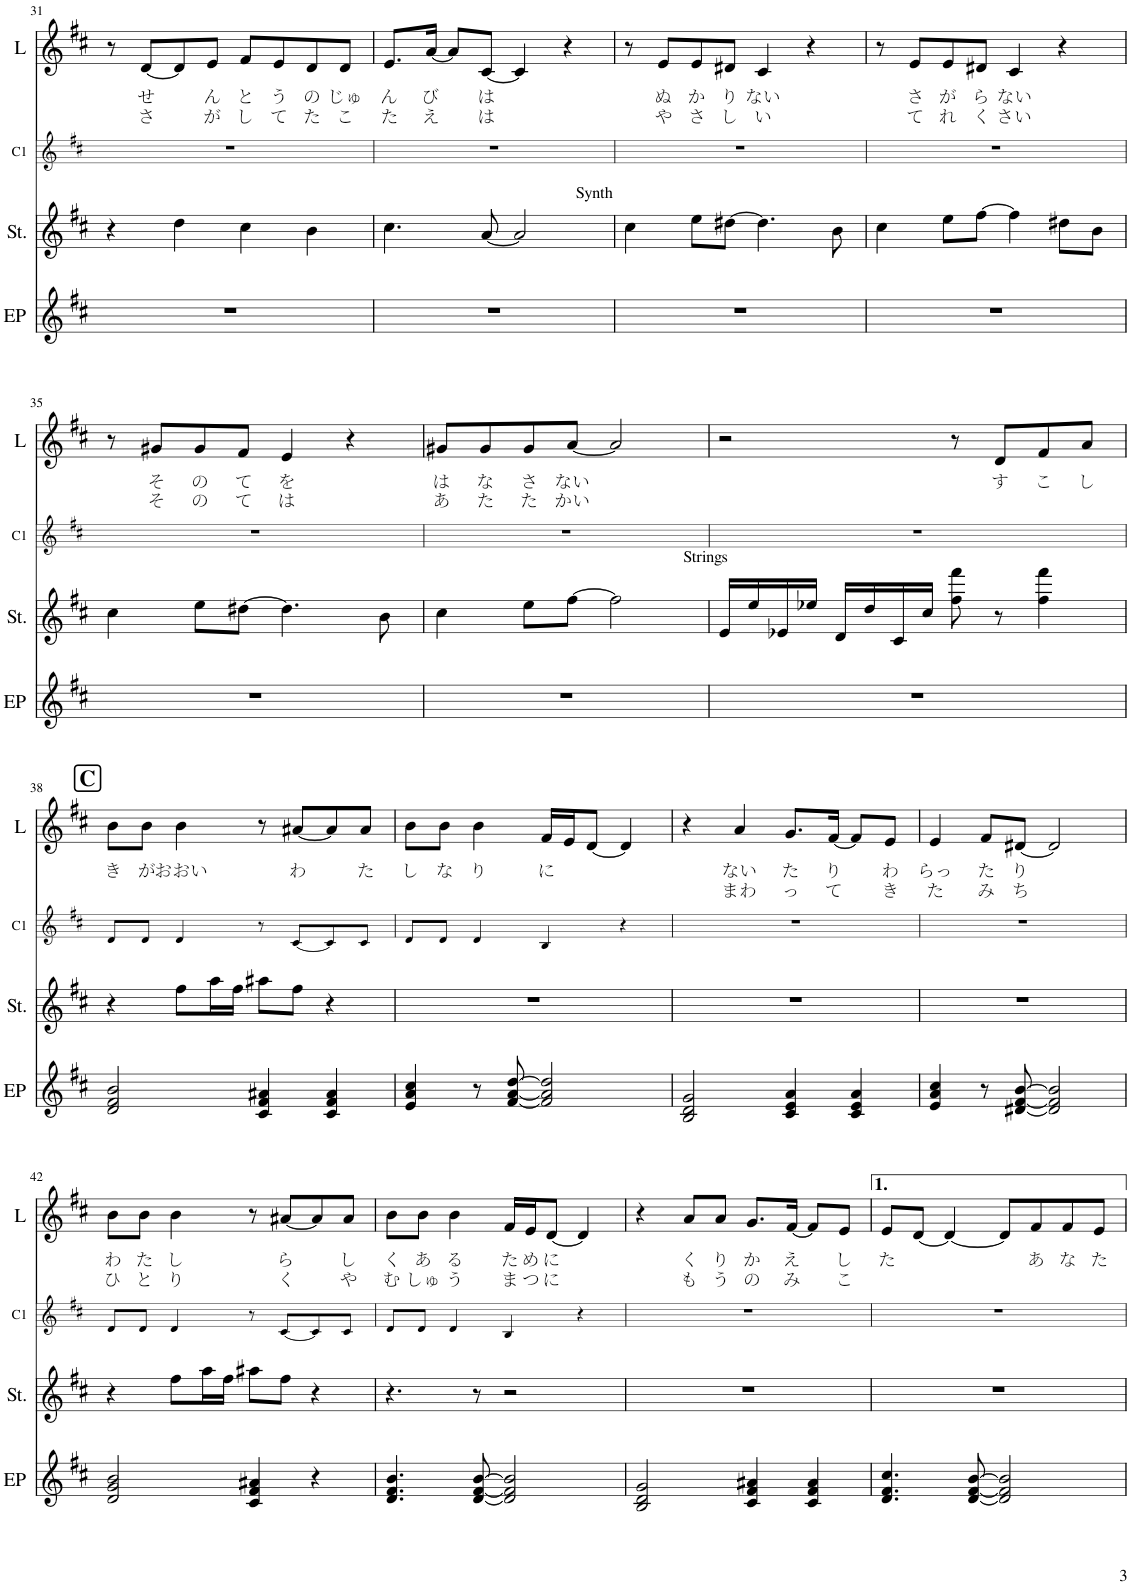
**kern	**kern	**kern	**kern	**text	**text
*part4	*part3	*part2	*part1	*part1	*part1
*staff4	*staff3	*staff2	*staff1	*staff1	*staff1
*I"EP	*I"Strings	*I"Chorus 1	*I"Lead	*	*
*I'EP	*I'St.	*I'C1	*I'L	*	*
!!LO:PB:g=z
*clefG2	*clefG2	*clefG2	*clefG2	*	*
*	*	*Trd5c9	*Trd5c9	*	*
*k[f#c#]	*k[f#c#]	*k[f#c#]	*k[f#c#]	*	*
*M4/4	*M4/4	*M4/4	*M4/4	*	*
=31	=31	=31	=31	=31	=31
1r	4r	1r	8r	.	.
!	!	!	!	!LO:LY:b	!LO:LY:b
.	.	.	[8d/L	せ	さ
.	4dd\	.	8d/]	.	.
!	!	!	!	!LO:LY:b	!LO:LY:b
.	.	.	8e/J	ん	が
!	!	!	!	!LO:LY:b	!LO:LY:b
.	4cc#\	.	8f#/L	と	し
!	!	!	!	!LO:LY:b	!LO:LY:b
.	.	.	8e/	う	て
!	!	!	!	!LO:LY:b	!LO:LY:b
.	4b\	.	8d/	の	た
!	!	!	!	!LO:LY:b	!LO:LY:b
.	.	.	8d/J	じゅ	こ
=32	=32	=32	=32	=32	=32
!	!	!	!	!LO:LY:b	!LO:LY:b
1r	4.cc#\	1r	8.e/L	ん	た
!	!	!	!	!LO:LY:b	!LO:LY:b
.	.	.	[16a/Jk	び	え
.	.	.	8a/L]	.	.
!	!	!	!	!LO:LY:b	!LO:LY:b
.	[8a/	.	[8c#/J	は	は
.	2a/]	.	4c#/]	.	.
.	.	.	4r	.	.
=33	=33	=33	=33	=33	=33
!	!LO:TX:a:t=Synth	!	!	!	!
1r	4cc#\	1r	8r	.	.
!	!	!	!	!LO:LY:b	!LO:LY:b
.	.	.	8e/L	ぬ	や
!	!	!	!	!LO:LY:b	!LO:LY:b
.	8ee\L	.	8e/	か	さ
!	!	!	!	!LO:LY:b	!LO:LY:b
.	[8dd#X\J	.	8d#X/J	り	し
!	!	!	!	!LO:LY:b	!LO:LY:b
.	4.dd#\]	.	4c#/	ない	い
.	.	.	4r	.	.
.	8b\	.	.	.	.
=34	=34	=34	=34	=34	=34
1r	4cc#\	1r	8r	.	.
!	!	!	!	!LO:LY:b	!LO:LY:b
.	.	.	8e/L	さ	て
!	!	!	!	!LO:LY:b	!LO:LY:b
.	8ee\L	.	8e/	が	れ
!	!	!	!	!LO:LY:b	!LO:LY:b
.	[8ff#\J	.	8d#X/J	ら	く
!	!	!	!	!LO:LY:b	!LO:LY:b
.	4ff#\]	.	4c#/	ない	さい
.	8dd#X\L	.	4r	.	.
.	8b\J	.	.	.	.
!!LO:LB:g=z
=35	=35	=35	=35	=35	=35
1r	4cc#\	1r	8r	.	.
!	!	!	!	!LO:LY:b	!LO:LY:b
.	.	.	8g#X/L	そ	そ
!	!	!	!	!LO:LY:b	!LO:LY:b
.	8ee\L	.	8g#/	の	の
!	!	!	!	!LO:LY:b	!LO:LY:b
.	[8dd#X\J	.	8f#/J	て	て
!	!	!	!	!LO:LY:b	!LO:LY:b
.	4.dd#\]	.	4e/	を	は
.	.	.	4r	.	.
.	8b\	.	.	.	.
=36	=36	=36	=36	=36	=36
!	!	!	!	!LO:LY:b	!LO:LY:b
1r	4cc#\	1r	8g#X/L	は	あ
!	!	!	!	!LO:LY:b	!LO:LY:b
.	.	.	8g#/	な	た
!	!	!	!	!LO:LY:b	!LO:LY:b
.	8ee\L	.	8g#/	さ	た
!	!	!	!	!LO:LY:b	!LO:LY:b
.	[8ff#\J	.	[8a/J	ない	かい
.	2ff#\]	.	2a/]	.	.
=37	=37	=37	=37	=37	=37
!	!LO:TX:a:t=Strings	!	!	!	!
1r	16e/LL	1r	2r	.	.
.	16ee/	.	.	.	.
.	16e-X/	.	.	.	.
.	16ee-X/JJ	.	.	.	.
.	16d/LL	.	.	.	.
.	16dd/	.	.	.	.
.	16c#/	.	.	.	.
.	16cc#/JJ	.	.	.	.
.	8ff#\ 8fff#\	.	8r	.	.
!	!	!	!	!LO:LY:b	!
.	8r	.	8d/L	す	.
!	!	!	!	!LO:LY:b	!
.	4ff#\ 4fff#\	.	8f#/	こ	.
!	!	!	!	!LO:LY:b	!
.	.	.	8a/J	し	.
!!LO:LB:g=z
!!LO:REH:place=s1:a:B:cj:fs=14:t=C
=38	=38	=38	=38	=38	=38
!	!	!	!	!LO:LY:b	!
2d/ 2f#/ 2b/	4r	8d/L	8b\L	き	.
!	!	!	!	!LO:LY:b	!
.	.	8d/J	8b\J	が	.
!	!	!	!	!LO:LY:b	!
.	8ff#\L	4d/	4b\	おおい	.
.	16aa\L	.	.	.	.
.	16ff#\JJ	.	.	.	.
4c#/ 4f#/ 4a#X/	8aa#X\L	8r	8r	.	.
!	!	!	!	!LO:LY:b	!
.	8ff#\J	[8c#/L	[8a#X/L	わ	.
4c#/ 4f#/ 4a#/	4r	8c#/]	8a#/]	.	.
!	!	!	!	!LO:LY:b	!
.	.	8c#/J	8a#/J	た	.
=39	=39	=39	=39	=39	=39
!	!	!	!	!LO:LY:b	!
4e/ 4a/ 4cc#/	1r	8d/L	8b\L	し	.
!	!	!	!	!LO:LY:b	!
.	.	8d/J	8b\J	な	.
!	!	!	!	!LO:LY:b	!
8r	.	4d/	4b\	り	.
[8f#/ [8a/ [8dd/	.	.	.	.	.
!	!	!	!	!LO:LY:b	!
2f#/] 2a/] 2dd/]	.	4B/	16f#/LL	に	.
.	.	.	16e/J	.	.
.	.	.	[8d/J	.	.
.	.	4r	4d/]	.	.
=40	=40	=40	=40	=40	=40
2B/ 2d/ 2g/	1r	1r	4r	.	.
!	!	!	!	!LO:LY:b	!LO:LY:b
.	.	.	4a/	ない	まわ
!	!	!	!	!LO:LY:b	!LO:LY:b
4c#/ 4e/ 4a/	.	.	8.g/L	た	っ
!	!	!	!	!LO:LY:b	!LO:LY:b
.	.	.	[16f#/Jk	り	て
4c#/ 4e/ 4a/	.	.	8f#/L]	.	.
!	!	!	!	!LO:LY:b	!LO:LY:b
.	.	.	8e/J	わ	き
=41	=41	=41	=41	=41	=41
!	!	!	!	!LO:LY:b	!LO:LY:b
4e/ 4a/ 4cc#/	1r	1r	4e/	らっ	た
!	!	!	!	!LO:LY:b	!LO:LY:b
8r	.	.	8f#/L	た	み
!	!	!	!	!LO:LY:b	!LO:LY:b
[8d#X/ [8f#/ [8b/	.	.	[8d#X/J	り	ち
2d#/] 2f#/] 2b/]	.	.	2d#/]	.	.
!!LO:LB:g=z
=42	=42	=42	=42	=42	=42
!	!	!	!	!LO:LY:b	!LO:LY:b
2d/ 2g/ 2b/	4r	8d/L	8b\L	わ	ひ
!	!	!	!	!LO:LY:b	!LO:LY:b
.	.	8d/J	8b\J	た	と
!	!	!	!	!LO:LY:b	!LO:LY:b
.	8ff#\L	4d/	4b\	し	り
.	16aa\L	.	.	.	.
.	16ff#\JJ	.	.	.	.
4c#/ 4f#/ 4a#X/	8aa#X\L	8r	8r	.	.
!	!	!	!	!LO:LY:b	!LO:LY:b
.	8ff#\J	[8c#/L	[8a#X/L	ら	く
4r	4r	8c#/]	8a#/]	.	.
!	!	!	!	!LO:LY:b	!LO:LY:b
.	.	8c#/J	8a#/J	し	や
=43	=43	=43	=43	=43	=43
!	!	!	!	!LO:LY:b	!LO:LY:b
4.d/ 4.f#/ 4.b/	4.r	8d/L	8b\L	く	む
!	!	!	!	!LO:LY:b	!LO:LY:b
.	.	8d/J	8b\J	あ	しゅ
!	!	!	!	!LO:LY:b	!LO:LY:b
.	.	4d/	4b\	る	う
[8d/ [8f#/ [8b/	8r	.	.	.	.
!	!	!	!	!LO:LY:b	!LO:LY:b
2d/] 2f#/] 2b/]	2r	4B/	16f#/LL	た	ま
!	!	!	!	!LO:LY:b	!LO:LY:b
.	.	.	16e/J	め	つ
!	!	!	!	!LO:LY:b	!LO:LY:b
.	.	.	[8d/J	に	に
.	.	4r	4d/]	.	.
=44	=44	=44	=44	=44	=44
2B/ 2d/ 2g/	1r	1r	4r	.	.
!	!	!	!	!LO:LY:b	!LO:LY:b
.	.	.	8a/L	く	も
!	!	!	!	!LO:LY:b	!LO:LY:b
.	.	.	8a/J	り	う
!	!	!	!	!LO:LY:b	!LO:LY:b
4c#/ 4f#/ 4a#X/	.	.	8.g/L	か	の
!	!	!	!	!LO:LY:b	!LO:LY:b
.	.	.	[16f#/Jk	え	み
4c#/ 4f#/ 4a#/	.	.	8f#/L]	.	.
!	!	!	!	!LO:LY:b	!LO:LY:b
.	.	.	8e/J	し	こ
=45	=45	=45	=45	=45	=45
!	!	!	!	!LO:LY:b	!
4.d/ 4.f#/ 4.cc#/	1r	1r	8e/L	た	.
.	.	.	[8d/J	.	.
.	.	.	4d/_	.	.
[8d/ [8f#/ [8b/	.	.	.	.	.
2d/] 2f#/] 2b/]	.	.	8d/L]	.	.
!	!	!	!	!LO:LY:b	!
.	.	.	8f#/	あ	.
!	!	!	!	!LO:LY:b	!
.	.	.	8f#/	な	.
!	!	!	!	!LO:LY:b	!
.	.	.	8e/J	た	.
=	=	=	=	=	=
*-	*-	*-	*-	*-	*-
